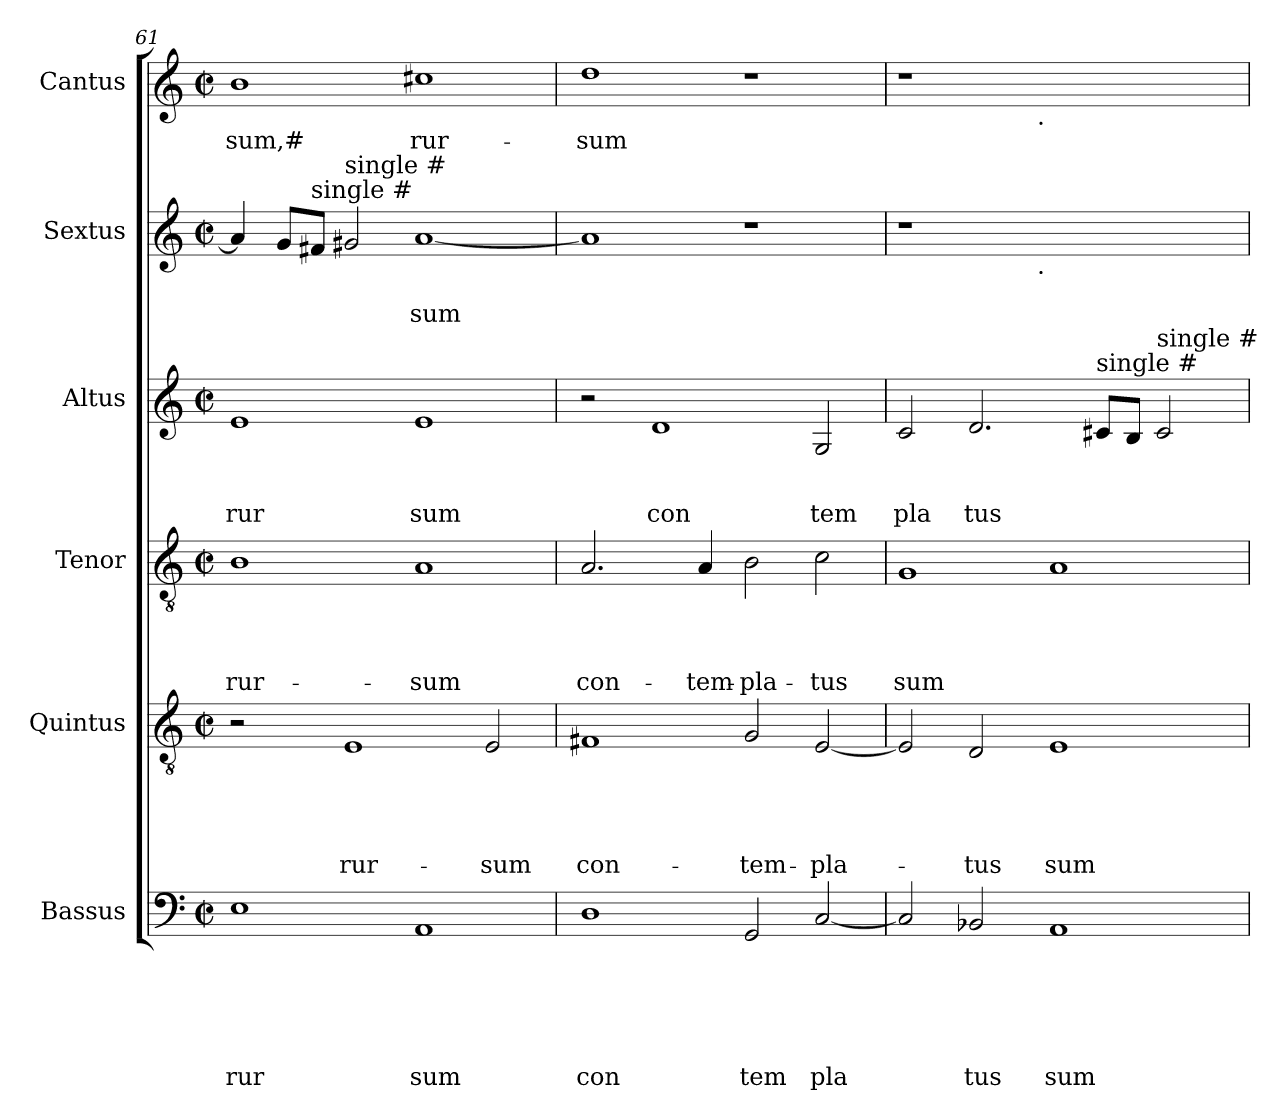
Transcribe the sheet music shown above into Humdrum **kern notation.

**kern	**text	**text	**text	**text	**text	**text	**kern	**text	**text	**text	**text	**text	**kern	**text	**text	**text	**text	**kern	**text	**text	**text	**kern	**text	**text	**kern	**text
*part6	*part6	*part6	*part6	*part6	*part6	*part6	*part5	*part5	*part5	*part5	*part5	*part5	*part4	*part4	*part4	*part4	*part4	*part3	*part3	*part3	*part3	*part2	*part2	*part2	*part1	*part1
*staff6	*staff6	*staff6	*staff6	*staff6	*staff6	*staff6	*staff5	*staff5	*staff5	*staff5	*staff5	*staff5	*staff4	*staff4	*staff4	*staff4	*staff4	*staff3	*staff3	*staff3	*staff3	*staff2	*staff2	*staff2	*staff1	*staff1
*I"Bassus	*	*	*	*	*	*	*I"Quintus	*	*	*	*	*	*I"Tenor	*	*	*	*	*I"Altus	*	*	*	*I"Sextus	*	*	*I"Cantus	*
*clefF4	*	*	*	*	*	*	*clefGv2	*	*	*	*	*	*clefGv2	*	*	*	*	*clefG2	*	*	*	*clefG2	*	*	*clefG2	*
*k[]	*	*	*	*	*	*	*k[]	*	*	*	*	*	*k[]	*	*	*	*	*k[]	*	*	*	*k[]	*	*	*k[]	*
*C:	*	*	*	*	*	*	*C:	*	*	*	*	*	*C:	*	*	*	*	*C:	*	*	*	*C:	*	*	*C:	*
*M2/2	*	*	*	*	*	*	*M2/2	*	*	*	*	*	*M2/2	*	*	*	*	*M2/2	*	*	*	*M2/2	*	*	*M2/2	*
*met(c|)	*	*	*	*	*	*	*met(c|)	*	*	*	*	*	*met(c|)	*	*	*	*	*met(c|)	*	*	*	*met(c|)	*	*	*met(c|)	*
=61	=61	=61	=61	=61	=61	=61	=61	=61	=61	=61	=61	=61	=61	=61	=61	=61	=61	=61	=61	=61	=61	=61	=61	=61	=61	=61
!	!	!	!	!	!	!LO:LY:b	!	!	!	!	!	!	!	!	!	!	!LO:LY:b	!	!	!	!LO:LY:b	!	!	!	!	!LO:LY:b
1E	.	.	.	.	.	rur	2r	.	.	.	.	.	1B	.	.	.	rur-	1e	.	.	rur	4a/]	.	.	1b	sum,#
.	.	.	.	.	.	.	.	.	.	.	.	.	.	.	.	.	.	.	.	.	.	8g/L	.	.	.	.
!	!	!	!	!	!	!	!	!	!	!	!	!	!	!	!	!	!	!	!	!	!	!LO:TX:a:t=single #	!	!	!	!
.	.	.	.	.	.	.	.	.	.	.	.	.	.	.	.	.	.	.	.	.	.	8f#/J	.	.	.	.
!	!	!	!	!	!	!	!	!	!	!	!	!	!	!	!	!	!	!	!	!	!	!LO:TX:a:t=single #	!	!	!	!
!	!	!	!	!	!	!	!	!	!	!	!	!LO:LY:b	!	!	!	!	!	!	!	!	!	!	!	!	!	!
.	.	.	.	.	.	.	1E	.	.	.	.	rur-	.	.	.	.	.	.	.	.	.	2g#/	.	.	.	.
!	!	!	!	!	!	!LO:LY:b	!	!	!	!	!	!	!	!	!	!	!LO:LY:b	!	!	!	!LO:LY:b	!	!	!LO:LY:b	!	!LO:LY:b
1AA	.	.	.	.	.	sum	.	.	.	.	.	.	1A	.	.	.	-sum	1e	.	.	sum	[<1a	.	sum	1cc#X	rur-
!	!	!	!	!	!	!	!	!	!	!	!	!LO:LY:b	!	!	!	!	!	!	!	!	!	!	!	!	!	!
.	.	.	.	.	.	.	2E/	.	.	.	.	-sum	.	.	.	.	.	.	.	.	.	.	.	.	.	.
=62	=62	=62	=62	=62	=62	=62	=62	=62	=62	=62	=62	=62	=62	=62	=62	=62	=62	=62	=62	=62	=62	=62	=62	=62	=62	=62
!	!	!	!	!	!	!LO:LY:b	!	!	!	!	!	!LO:LY:b	!	!	!	!	!LO:LY:b	!	!	!	!	!	!	!	!	!LO:LY:b
1D	.	.	.	.	.	con	1F#X	.	.	.	.	con-	2.A/	.	.	.	con-	2r	.	.	.	1a]	.	.	1dd	-sum
!	!	!	!	!	!	!	!	!	!	!	!	!	!	!	!	!	!	!	!	!	!LO:LY:b	!	!	!	!	!
.	.	.	.	.	.	.	.	.	.	.	.	.	.	.	.	.	.	1d	.	.	con	.	.	.	.	.
!	!	!	!	!	!	!	!	!	!	!	!	!	!	!	!	!	!LO:LY:b	!	!	!	!	!	!	!	!	!
.	.	.	.	.	.	.	.	.	.	.	.	.	4A/	.	.	.	-tem-	.	.	.	.	.	.	.	.	.
!	!	!	!	!	!	!LO:LY:b	!	!	!	!	!	!LO:LY:b	!	!	!	!	!LO:LY:b	!	!	!	!	!	!	!	!	!
2GG/	.	.	.	.	.	tem	2G/	.	.	.	.	-tem-	2B\	.	.	.	-pla-	.	.	.	.	1r	.	.	1r	.
!	!	!	!	!	!	!LO:LY:b	!	!	!	!	!	!LO:LY:b	!	!	!	!	!LO:LY:b	!	!	!	!LO:LY:b	!	!	!	!	!
[<2C/	.	.	.	.	.	pla	[<2E/	.	.	.	.	-pla-	2c\	.	.	.	-tus	2G/	.	.	tem	.	.	.	.	.
!!LO:PB:g=z
=63	=63	=63	=63	=63	=63	=63	=63	=63	=63	=63	=63	=63	=63	=63	=63	=63	=63	=63	=63	=63	=63	=63	=63	=63	=63	=63
!	!	!	!	!	!	!	!	!	!	!	!	!	!	!	!	!	!LO:LY:b	!	!	!	!LO:LY:b	!	!	!	!	!
*	*	*	*	*	*	*	*	*	*	*	*	*	*	*	*	*	*	*	*	*	*	*^	*	*	*^	*
2C/]	.	.	.	.	.	.	2E/]	.	.	.	.	.	1G	.	.	.	sum	2c/	.	.	pla	1r	2ryy	.	.	1r	2ryy	.
!	!	!	!	!	!	!LO:LY:b	!	!	!	!	!	!LO:LY:b	!	!	!	!	!	!	!	!	!LO:LY:b	!	!	!	!	!	!	!
2BB-X/	.	.	.	.	.	tus	2D/	.	.	.	.	-tus	.	.	.	.	.	2.d/	.	.	tus	.	4...ryy	.	.	.	4...ryy	.
!	!	!	!	!	!	!	!	!	!	!	!	!	!	!	!	!	!	!	!	!	!	!	!	!	!	!	!LO:TX:b:t=.	!
!	!	!	!	!	!	!	!	!	!	!	!	!	!	!	!	!	!	!	!	!	!	!	!LO:TX:b:t=.	!	!	!	!	!
.	.	.	.	.	.	.	.	.	.	.	.	.	.	.	.	.	.	.	.	.	.	.	1ryy	.	.	.	1ryy	.
!	!	!	!	!	!	!LO:LY:b	!	!	!	!	!	!LO:LY:b	!	!	!	!	!	!	!	!	!	!	!	!	!	!	!	!
1AA	.	.	.	.	.	sum	1E	.	.	.	.	sum	1A	.	.	.	.	.	.	.	.	1ryy	.	.	.	1ryy	.	.
!	!	!	!	!	!	!	!	!	!	!	!	!	!	!	!	!	!	!LO:TX:a:t=single #	!	!	!	!	!	!	!	!	!	!
.	.	.	.	.	.	.	.	.	.	.	.	.	.	.	.	.	.	8c#/L	.	.	.	.	.	.	.	.	.	.
.	.	.	.	.	.	.	.	.	.	.	.	.	.	.	.	.	.	8B/J	.	.	.	.	.	.	.	.	.	.
!	!	!	!	!	!	!	!	!	!	!	!	!	!	!	!	!	!	!LO:TX:a:t=single #	!	!	!	!	!	!	!	!	!	!
.	.	.	.	.	.	.	.	.	.	.	.	.	.	.	.	.	.	2c#/	.	.	.	.	.	.	.	.	.	.
.	.	.	.	.	.	.	.	.	.	.	.	.	.	.	.	.	.	.	.	.	.	.	32ryy	.	.	.	32ryy	.
*	*	*	*	*	*	*	*	*	*	*	*	*	*	*	*	*	*	*	*	*	*	*v	*v	*	*	*	*	*
*	*	*	*	*	*	*	*	*	*	*	*	*	*	*	*	*	*	*	*	*	*	*	*	*	*v	*v	*
=	=	=	=	=	=	=	=	=	=	=	=	=	=	=	=	=	=	=	=	=	=	=	=	=	=	=
*-	*-	*-	*-	*-	*-	*-	*-	*-	*-	*-	*-	*-	*-	*-	*-	*-	*-	*-	*-	*-	*-	*-	*-	*-	*-	*-
